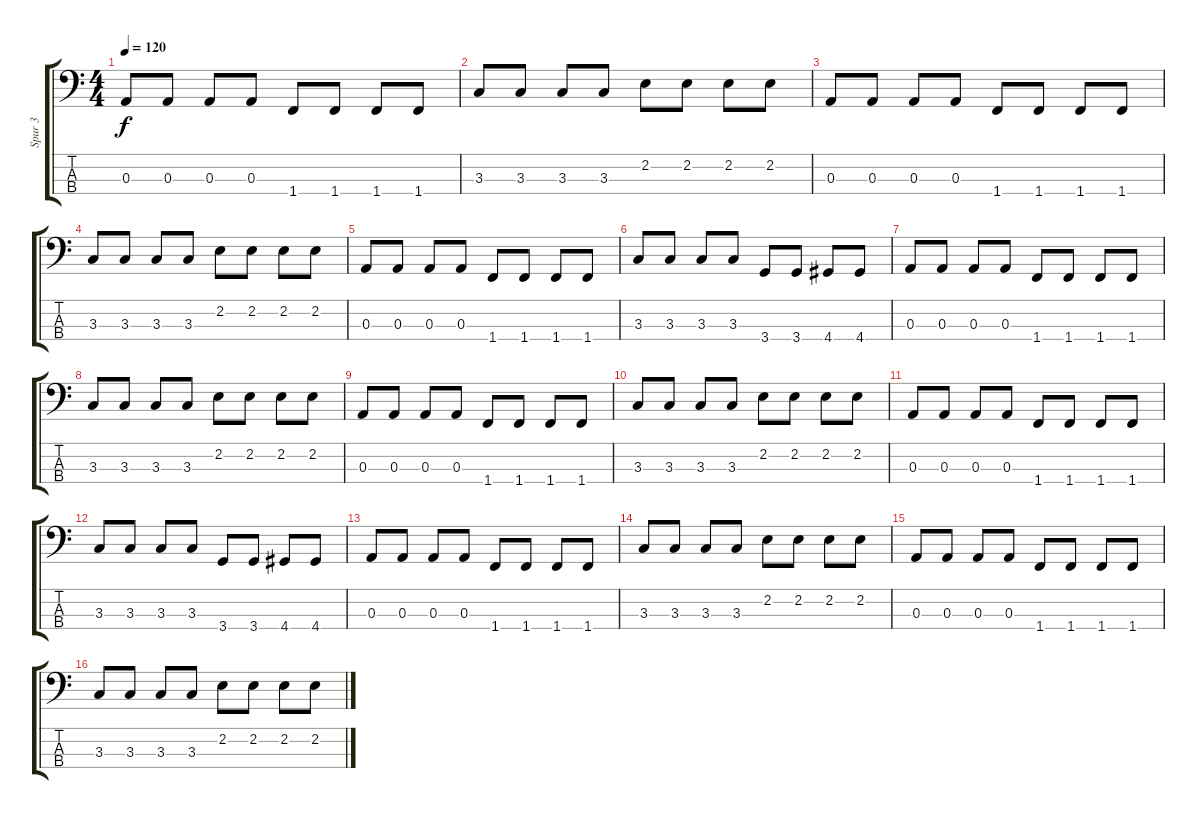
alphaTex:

\track ("Spur 3" "Spur 3") {instrument electricbassfinger}
\staff {score tabs}
\tuning (G2 D2 A1 E1) {hide}
\ts (4 4)
\tempo 120
\clef f4
\ks c
0.3.8{dy f} 0.3.8 0.3.8 0.3.8 1.4.8 1.4.8 1.4.8 1.4.8 |
3.3.8 3.3.8 3.3.8 3.3.8 2.2.8 2.2.8 2.2.8 2.2.8 |
0.3.8 0.3.8 0.3.8 0.3.8 1.4.8 1.4.8 1.4.8 1.4.8 |
3.3.8 3.3.8 3.3.8 3.3.8 2.2.8 2.2.8 2.2.8 2.2.8 |
0.3.8 0.3.8 0.3.8 0.3.8 1.4.8 1.4.8 1.4.8 1.4.8 |
3.3.8 3.3.8 3.3.8 3.3.8 3.4.8 3.4.8 4.4.8 4.4.8 |
0.3.8 0.3.8 0.3.8 0.3.8 1.4.8 1.4.8 1.4.8 1.4.8 |
3.3.8 3.3.8 3.3.8 3.3.8 2.2.8 2.2.8 2.2.8 2.2.8 |
0.3.8 0.3.8 0.3.8 0.3.8 1.4.8 1.4.8 1.4.8 1.4.8 |
3.3.8 3.3.8 3.3.8 3.3.8 2.2.8 2.2.8 2.2.8 2.2.8 |
0.3.8 0.3.8 0.3.8 0.3.8 1.4.8 1.4.8 1.4.8 1.4.8 |
3.3.8 3.3.8 3.3.8 3.3.8 3.4.8 3.4.8 4.4.8 4.4.8 |
0.3.8 0.3.8 0.3.8 0.3.8 1.4.8 1.4.8 1.4.8 1.4.8 |
3.3.8 3.3.8 3.3.8 3.3.8 2.2.8 2.2.8 2.2.8 2.2.8 |
0.3.8 0.3.8 0.3.8 0.3.8 1.4.8 1.4.8 1.4.8 1.4.8 |
3.3.8 3.3.8 3.3.8 3.3.8 2.2.8 2.2.8 2.2.8 2.2.8
